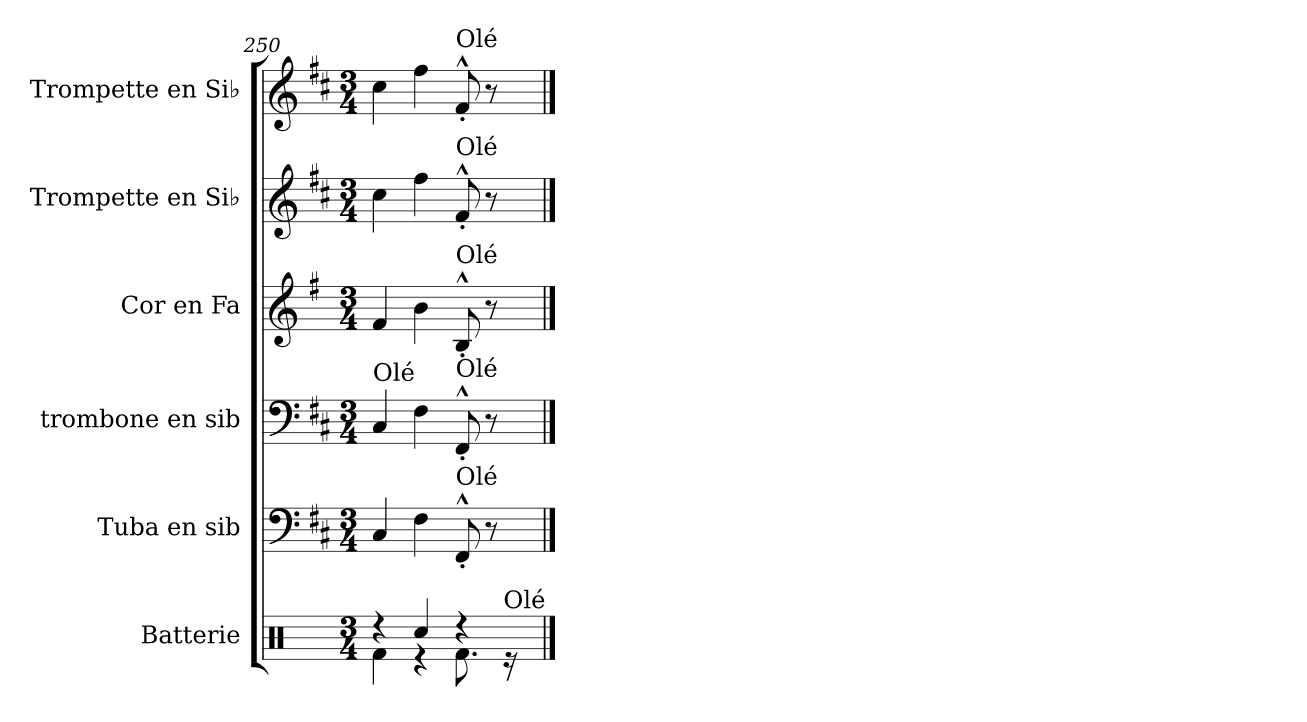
**kern	**kern	**kern	**kern	**kern	**kern
*part6	*part5	*part4	*part3	*part2	*part1
*staff6	*staff5	*staff4	*staff3	*staff2	*staff1
*I"Batterie	*I"Tuba en sib	*I"trombone en sib	*I"Cor en Fa	*I"Trompette en Si♭	*I"Trompette en Si♭
*I'Batt.	*I'Tub. sib	*I'Trb. sib	*I'Cor Fa	*I'Tromp. Si♭	*I'Tromp. Si♭
*clefX	*clefF4	*clefF4	*clefG2	*clefG2	*clefG2
*	*ITrd1c2	*ITrd1c2	*ITrd4c7	*ITrd1c2	*ITrd1c2
*k[]	*k[]	*k[]	*k[]	*k[]	*k[]
*M3/4	*M3/4	*M3/4	*M3/4	*M3/4	*M3/4
=250	=250	=250	=250	=250	=250
*^	*	*	*	*	*
!	!	!	!LO:TX:a:t=Olé	!	!	!
4r	4Rf\	4BB/	4BB/	4B/	4b\	4b\
4Rcc/	4r	4E\	4E\	4e\	4ee\	4ee\
!	!	!	!	!	!	!LO:TX:a:t=Olé
!	!	!	!	!	!LO:TX:a:t=Olé	!
!	!	!	!	!LO:TX:a:t=Olé	!	!
!	!	!	!LO:TX:a:t=Olé	!	!	!
!	!	!LO:TX:a:t=Olé	!	!	!	!
4r	8.Rf\	8EE^^'/	8EE^^'/	8E^^'/	8e^^'/	8e^^'/
.	.	8r	8r	8r	8r	8r
!	!LO:TX:a:t=Olé	!	!	!	!	!
.	16r	.	.	.	.	.
*v	*v	*	*	*	*	*
==	==	==	==	==	==
*-	*-	*-	*-	*-	*-
